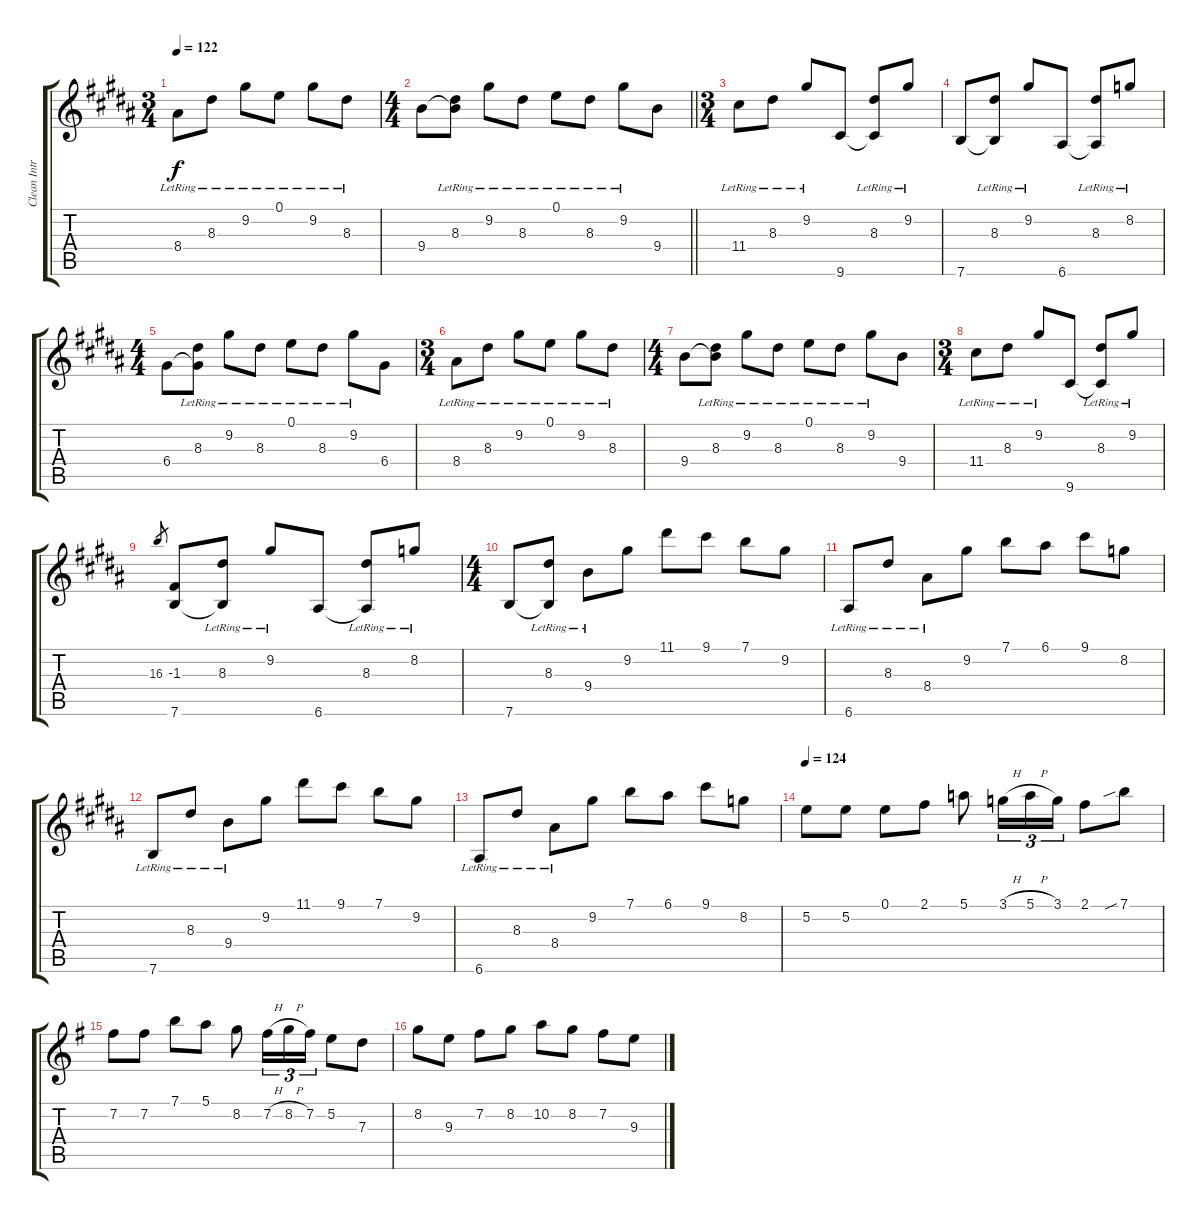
\track ("Clean Intro" "Clean Intr") {instrument electricguitarclean}
\staff {score tabs}
\tuning (E4 B3 G3 D3 A2 E2) {hide}
\ts (3 4)
\tempo 122
\clef g2
\ks b
8.4{lr}.8{dy f} 8.3{lr}.8 9.2{lr}.8 0.1{lr}.8 9.2{lr}.8 8.3{lr}.8 |
\ts (4 4)
\barLineRight lightlight
9.4.8 (8.3{lr} 9.4{t}).8 9.2{lr}.8 8.3{lr}.8 0.1{lr}.8 8.3{lr}.8 9.2{lr}.8 9.4.8 |
\ts (3 4)
11.4{lr}.8 8.3{lr}.8 9.2{lr}.8 9.6.8 (8.3{lr} 9.6{t}).8 9.2{lr}.8 |
7.6.8 (8.3{lr} 7.6{t}).8 9.2{lr}.8 6.6.8 (8.3{lr} 6.6{t}).8 8.2{lr}.8 |
\ts (4 4)
6.4.8 (8.3{lr} 6.4{t}).8 9.2{lr}.8 8.3{lr}.8 0.1{lr}.8 8.3{lr}.8 9.2{lr}.8 6.4.8 |
\ts (3 4)
8.4{lr}.8 8.3{lr}.8 9.2{lr}.8 0.1{lr}.8 9.2{lr}.8 8.3{lr}.8 |
\ts (4 4)
9.4.8 (8.3{lr} 9.4{t}).8 9.2{lr}.8 8.3{lr}.8 0.1{lr}.8 8.3{lr}.8 9.2{lr}.8 9.4.8 |
\ts (3 4)
11.4{lr}.8 8.3{lr}.8 9.2{lr}.8 9.6.8 (8.3{lr} 9.6{t}).8 9.2{lr}.8 |
16.3.8{gr} (-1.3 7.6).8 (8.3{lr} 7.6{t}).8 9.2{lr}.8 6.6.8 (8.3{lr} 6.6{t}).8 8.2{lr}.8 |
\ts (4 4)
7.6.8 (8.3{lr} 7.6{t}).8 9.4{lr}.8 9.2.8 11.1.8 9.1.8 7.1.8 9.2.8 |
6.6{lr}.8 8.3{lr}.8 8.4{lr}.8 9.2.8 7.1.8 6.1.8 9.1.8 8.2.8 |
7.6{lr}.8 8.3{lr}.8 9.4{lr}.8 9.2.8 11.1.8 9.1.8 7.1.8 9.2.8 |
6.6{lr}.8 8.3{lr}.8 8.4{lr}.8 9.2.8 7.1.8 6.1.8 9.1.8 8.2.8 |
\tempo 124
5.2.8{volume 13 instrument electricguitarclean} 5.2.8 0.1.8 2.1.8 5.1.8 3.1{h}.16{tu (3 2)} 5.1{h}.16{tu (3 2)} 3.1.16{tu (3 2)} 2.1.8 7.1{sib}.8 |
\ks g
7.2.8 7.2.8 7.1.8 5.1.8 8.2.8 7.2{h}.16{tu (3 2)} 8.2{h}.16{tu (3 2)} 7.2.16{tu (3 2)} 5.2.8 7.3.8 |
8.2.8 9.3.8 7.2.8 8.2.8 10.2.8 8.2.8 7.2.8 9.3.8
